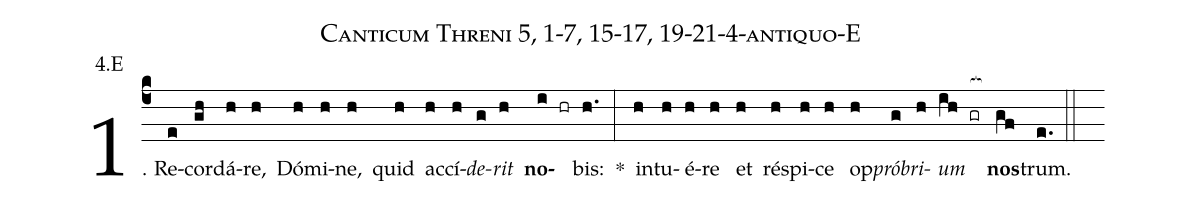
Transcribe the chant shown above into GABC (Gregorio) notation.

name: Canticum Threni 5, 1-7, 15-17, 19-21-4-antiquo-E;
annotation: 4.E;
%%
(c4)1. Re(e)cor(gh)dá(h)re,(h) Dó(h)mi(h)ne,(h) quid(h) ac(h)cí(h)<i>de</i>(g)<i>rit</i>(h) <b>no</b>(i hr)bis:(h.) *(:) in(h)tu(h)é(h)re(h) et(h) ré(h)spi(h)ce(h) op(h)<i>pró</i>(g)<i>bri</i>(h)<i>um</i>(ih gr[ocb:1{]) <b>nos</b>(gf[ocb:0}])trum.(e.) (::)
